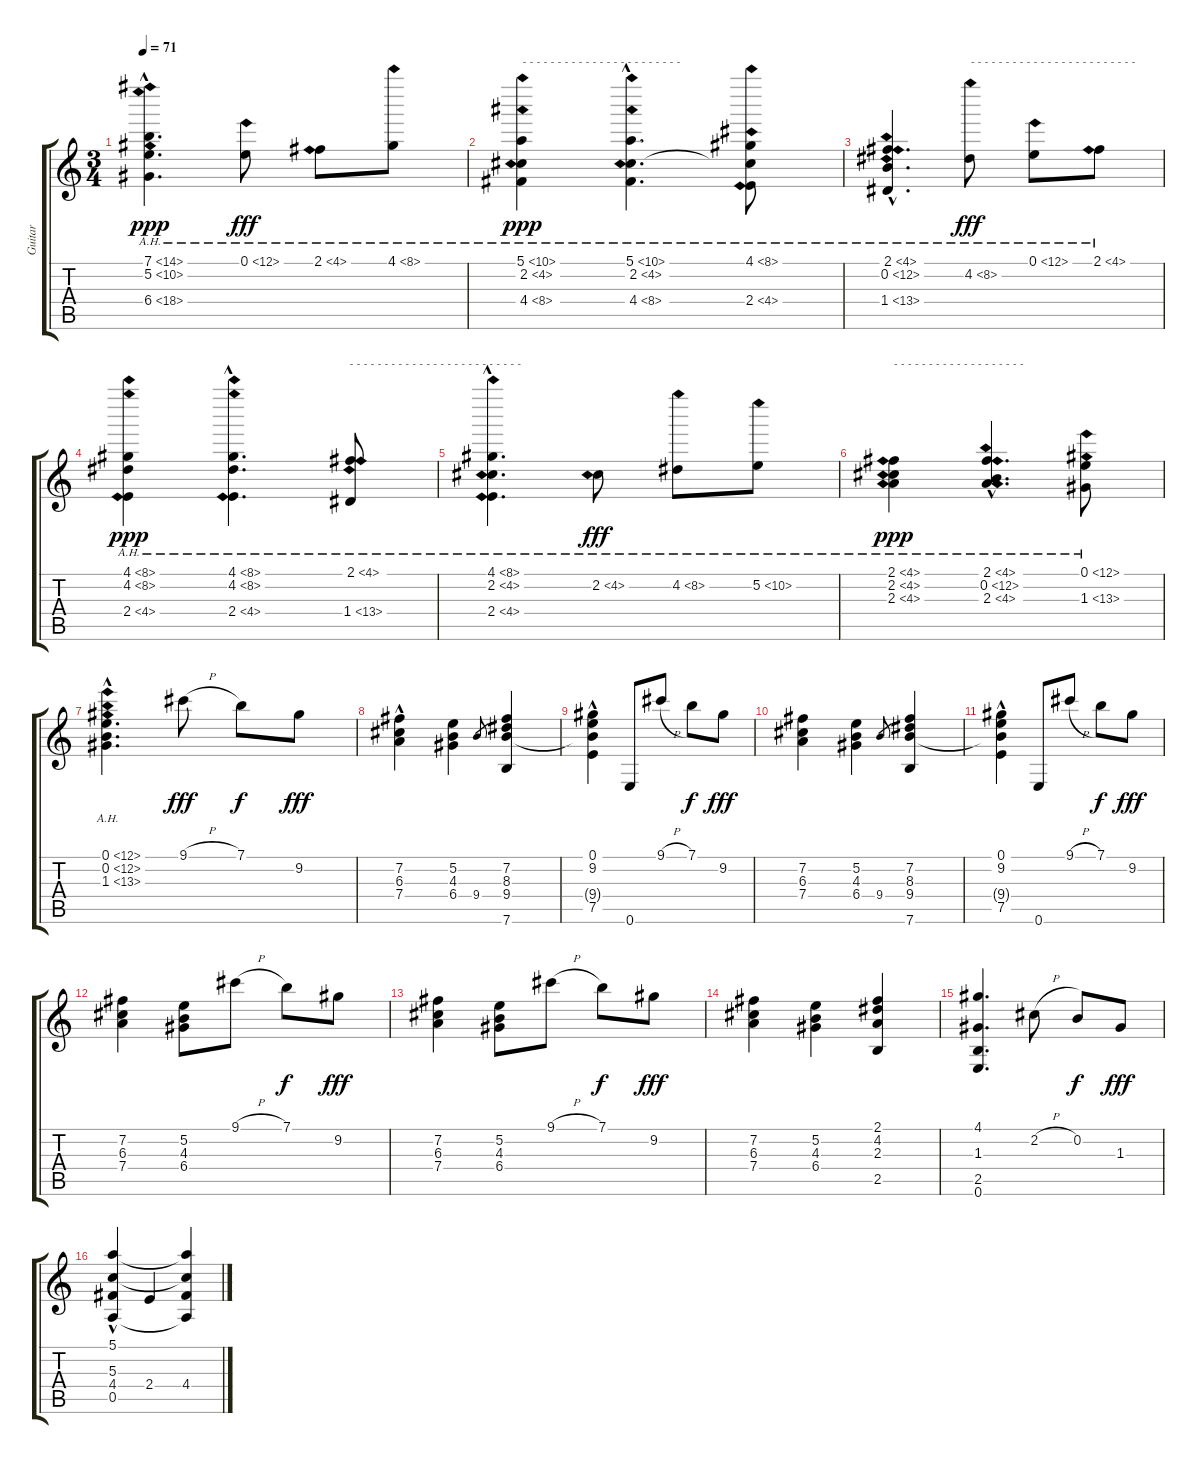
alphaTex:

\track ("Guitar" "Guitar") {instrument acousticguitarnylon}
\staff {score tabs}
\tuning (E4 B3 G3 D3 A2 E2) {hide}
\ts (3 4)
\tempo 71
\clef g2
\ks c
(7.1{ah 7 hac} 5.2{ah 5 hac} 6.4{ah 12 hac}).4{d dy ppp} 0.1{ah 12}.8{dy fff} 2.1{ah 2}.8 4.1{ah 4}.8 |
(5.1{ah 5} 2.2{ah 2} 4.4{ah 4}).4{txt "- - - - - - - - - - - - - - - - - - - - - - -" dy ppp} (5.1{ah 5 hac} 2.2{ah 2 hac} 4.4{ah 4 hac}).4{d} (4.1{ah 4} 2.2{ah 12 t} 2.4{ah 2}).8 |
(2.1{ah 2 hac} 0.2{ah 12 hac} 1.4{ah 12 hac}).4{d} 4.2{ah 4}.8{txt "- - - - - - - - - - - - - - - - - - - - - - - - " dy fff} 0.1{ah 12}.8 2.1{ah 2}.8 |
(4.1{ah 4} 4.2{ah 4} 2.4{ah 2}).4{dy ppp} (4.1{ah 4 hac} 4.2{ah 4 hac} 2.4{ah 2 hac}).4{d} (2.1{ah 2} 1.4{ah 12}).8{txt "- - - - - - - - - - - - - - - - - - - - - - - - - "} |
(4.1{ah 4 hac} 2.2{ah 2 hac} 2.4{ah 2 hac}).4{d} 2.2{ah 2}.8{dy fff} 4.2{ah 4}.8 5.2{ah 5}.8 |
(2.1{ah 2} 2.2{ah 2} 2.3{ah 2}).4{txt "- - - - - - - - - - - - - - - - - - - " dy ppp} (2.1{ah 2 hac} 0.2{ah 12 hac} 2.3{ah 2 hac}).4{d} (0.1{ah 12} 1.3{ah 12}).8 |
(0.1{ah 12 hac} 0.2{ah 12 hac} 1.3{ah 12 hac}).4{d} 9.1{h}.8{dy fff} 7.1.8{dy f} 9.2.8{dy fff} |
(7.2 6.3{hac} 7.4).4 (5.2 4.3 6.4).4 9.4.8{gr} (7.2 8.3 9.4 7.6).4 |
(0.1{hac} 9.2{hac} 9.4{t} 7.5).4 0.6.8 9.1{h}.8 7.1.8{dy f} 9.2.8{dy fff} |
(7.2 6.3 7.4).4 (5.2 4.3 6.4).4 9.4.8{gr} (7.2 8.3 9.4 7.6).4 |
(0.1{hac} 9.2{hac} 9.4{t} 7.5).4 0.6.8 9.1{h}.8 7.1.8{dy f} 9.2.8{dy fff} |
(7.2 6.3 7.4).4 (5.2 4.3 6.4).8 9.1{h}.8 7.1.8{dy f} 9.2.8{dy fff} |
(7.2 6.3 7.4).4 (5.2 4.3 6.4).8 9.1{h}.8 7.1.8{dy f} 9.2.8{dy fff} |
(7.2 6.3 7.4).4 (5.2 4.3 6.4).4 (2.1 4.2 2.3 2.5).4 |
(4.1 1.3 2.5 0.6).4{d} 2.2{h}.8 0.2.8{dy f} 1.3.8{dy fff} |
(5.1{hac} 5.3{hac} 4.4 0.5{hac}).4 2.4.4 (5.1{t} 5.3{t} 4.4 0.5{t}).4
